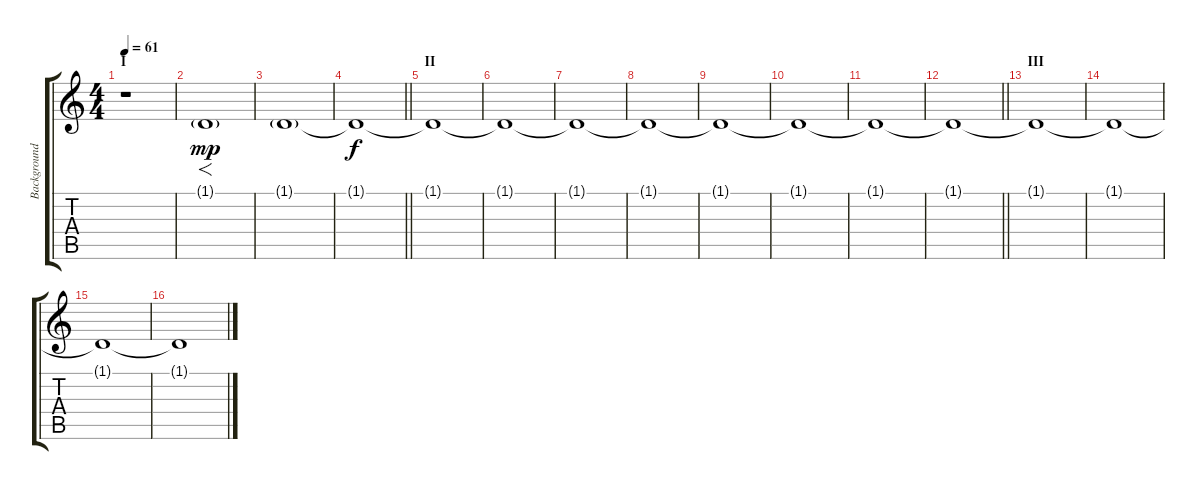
\track ("Background" "Background") {instrument lead1square}
\staff {score tabs}
\tuning (Db4 Ab3 E3 B2 Gb2 Db2) {hide}
\ts (4 4)
\section ("" "I")
\tempo 61
\clef g2
\ks c
r.1{dy mp instrument lead1square} |
1.1{g}.1{f} |
1.1{g}.1 |
\barLineRight lightlight
1.1{t}.1{dy f} |
\section ("" "II")
1.1{t}.1 |
1.1{t}.1 |
1.1{t}.1 |
1.1{t}.1 |
1.1{t}.1 |
1.1{t}.1 |
1.1{t}.1 |
\barLineRight lightlight
1.1{t}.1 |
\section ("" "III")
1.1{t}.1 |
1.1{t}.1 |
1.1{t}.1 |
1.1{t}.1
